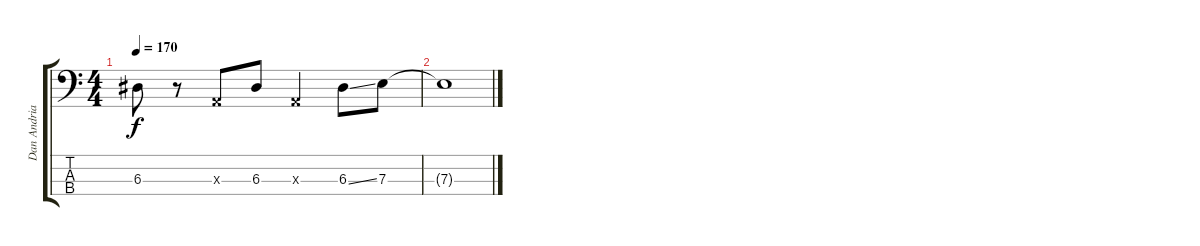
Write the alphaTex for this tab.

\track ("Dan Andriano" "Dan Andria") {instrument electricbasspick}
\staff {score tabs}
\tuning (G2 D2 A1 E1) {hide}
\ts (4 4)
\tempo 170
\clef f4
\ks c
6.3.8{dy f} r.8 0.3{x}.8 6.3.8 0.3{x}.4 6.3{ss}.8 7.3.8 |
7.3{t}.1
